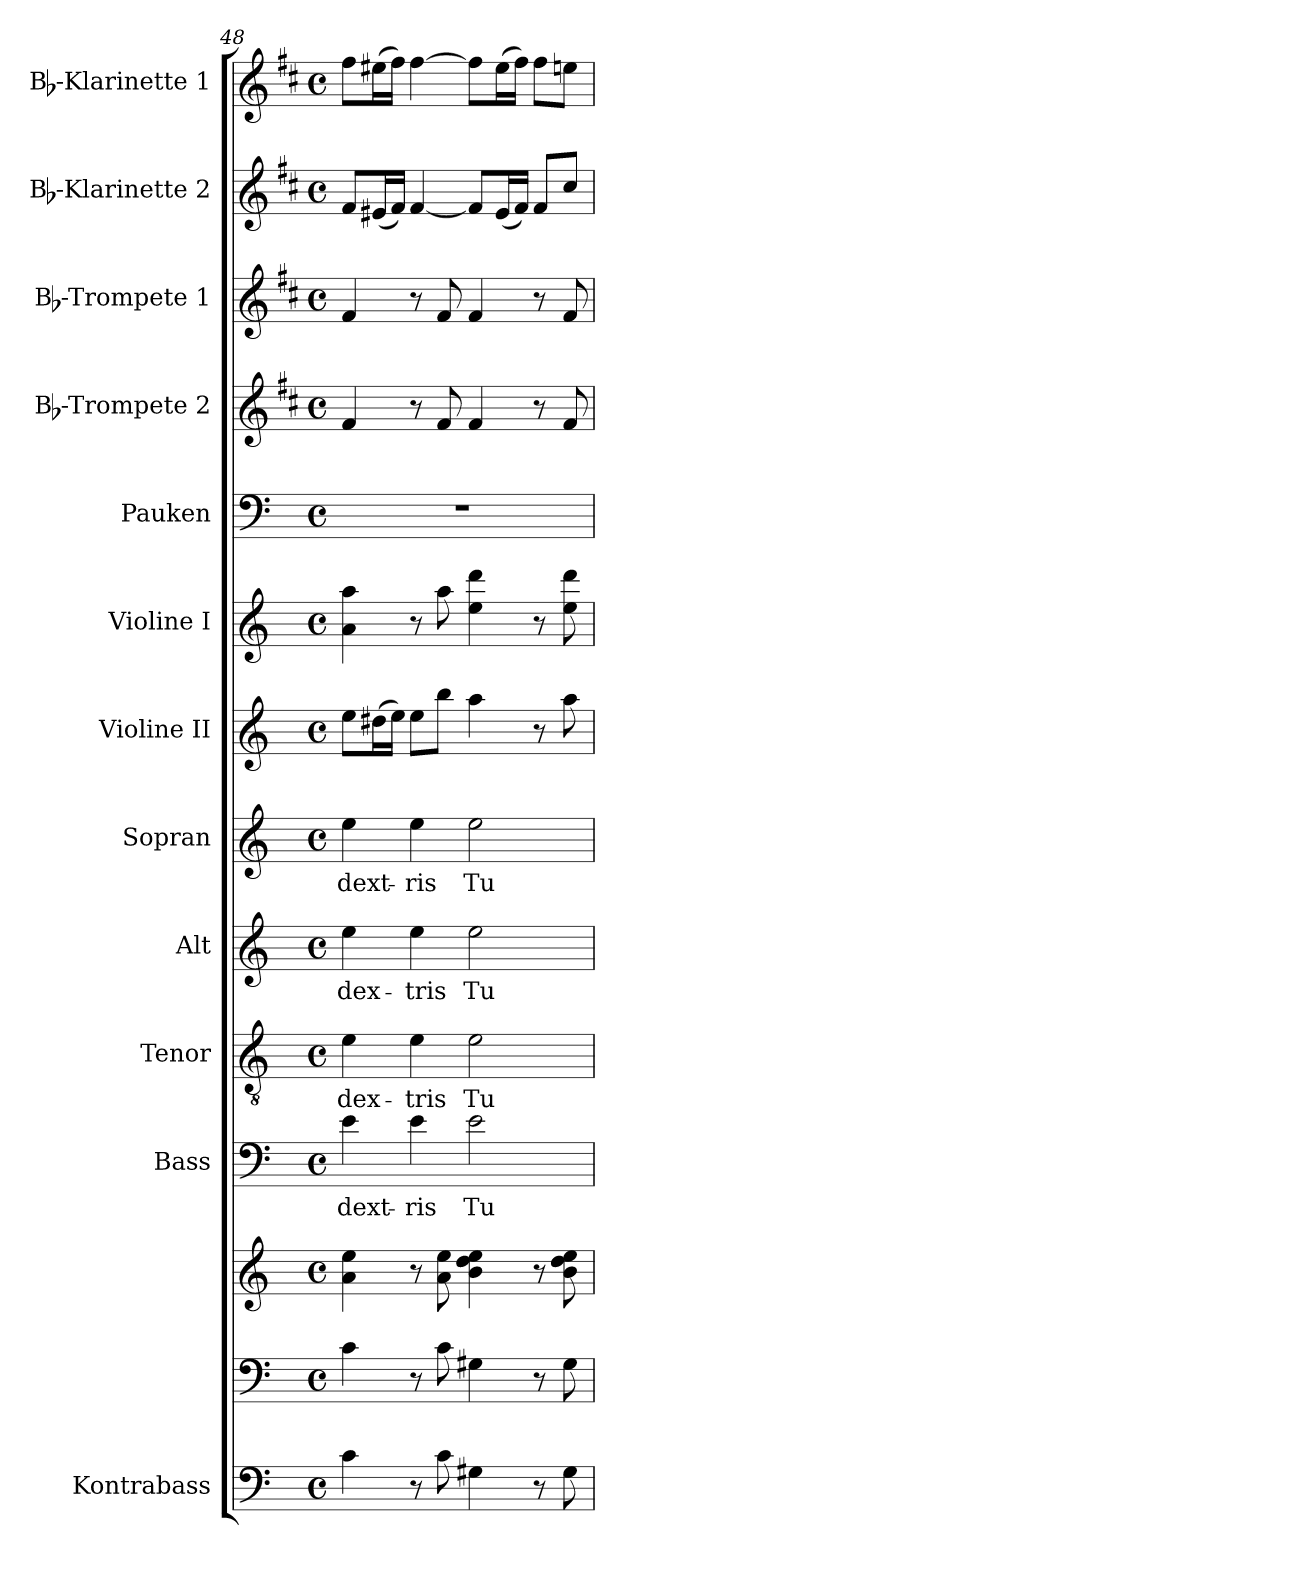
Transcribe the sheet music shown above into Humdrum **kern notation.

**kern	**kern	**kern	**kern	**text	**kern	**text	**kern	**text	**kern	**text	**kern	**kern	**kern	**kern	**kern	**kern	**kern
*part13	*part12	*part12	*part11	*part11	*part10	*part10	*part9	*part9	*part8	*part8	*part7	*part6	*part5	*part4	*part3	*part2	*part1
*staff14	*staff13	*staff12	*staff11	*staff11	*staff10	*staff10	*staff9	*staff9	*staff8	*staff8	*staff7	*staff6	*staff5	*staff4	*staff3	*staff2	*staff1
*I"Kontrabass	*	*	*I"Bass	*	*I"Tenor	*	*I"Alt	*	*I"Sopran	*	*I"Violine II	*I"Violine I	*I"Pauken	*I"Bb-Trompete 2	*I"Bb-Trompete 1	*I"Bb-Klarinette 2	*I"Bb-Klarinette 1
*I'Kb.	*	*	*I'B.	*	*I'T.	*	*I'A.	*	*I'S.	*	*I'Vl. II	*I'Vl. I	*I'Pk.	*I'Bb Trp. 2	*I'Bb Trp. 1	*I'Bb Kl. 2	*I'Bb Kl. 1
*clefF4	*clefF4	*clefG2	*clefF4	*	*clefGv2	*	*clefG2	*	*clefG2	*	*clefG2	*clefG2	*clefF4	*clefG2	*clefG2	*clefG2	*clefG2
*ITrd7c12	*	*	*	*	*	*	*	*	*	*	*	*	*	*ITrd1c2	*ITrd1c2	*ITrd1c2	*ITrd1c2
*k[]	*k[]	*k[]	*k[]	*	*k[]	*	*k[]	*	*k[]	*	*k[]	*k[]	*k[]	*k[]	*k[]	*k[]	*k[]
*C:	*C:	*C:	*C:	*	*C:	*	*C:	*	*C:	*	*C:	*C:	*C:	*C:	*C:	*C:	*C:
*M4/4	*M4/4	*M4/4	*M4/4	*	*M4/4	*	*M4/4	*	*M4/4	*	*M4/4	*M4/4	*M4/4	*M4/4	*M4/4	*M4/4	*M4/4
*met(c)	*met(c)	*met(c)	*met(c)	*	*met(c)	*	*met(c)	*	*met(c)	*	*met(c)	*met(c)	*met(c)	*met(c)	*met(c)	*met(c)	*met(c)
=48	=48	=48	=48	=48	=48	=48	=48	=48	=48	=48	=48	=48	=48	=48	=48	=48	=48
!	!	!	!	!LO:LY:b	!	!LO:LY:b	!	!LO:LY:b	!	!LO:LY:b	!	!	!	!	!	!	!
4C\	4c\	4a\ 4ee\	4e\	dext-	4e\	dex-	4ee\	dex-	4ee\	dext-	8ee\L	4a\ 4aa\	1r	4e/	4e/	8e/L	8ee\L
.	.	.	.	.	.	.	.	.	.	.	(>16dd#X\L	.	.	.	.	(<16d#X/L	(>16dd#X\L
.	.	.	.	.	.	.	.	.	.	.	16ee\JJ)	.	.	.	.	16e/JJ)	16ee\JJ)
!	!	!	!	!LO:LY:b	!	!LO:LY:b	!	!LO:LY:b	!	!LO:LY:b	!	!	!	!	!	!	!
8r	8r	8r	4e\	-ris	4e\	-tris	4ee\	-tris	4ee\	-ris	8ee\L	8r	.	8r	8r	[4e/	[4ee\
8C\	8c\	8a\ 8ee\	.	.	.	.	.	.	.	.	8bb\J	8aa\	.	8e/	8e/	.	.
!	!	!	!	!LO:LY:b	!	!LO:LY:b	!	!LO:LY:b	!	!LO:LY:b	!	!	!	!	!	!	!
4GG#X\	4G#X\	4b\ 4dd\ 4ee\	2e\	Tu-	2e\	Tu-	2ee\	Tu-	2ee\	Tu-	4aa\	4ee\ 4ddd\	.	4e/	4e/	8e/L]	8ee\L]
.	.	.	.	.	.	.	.	.	.	.	.	.	.	.	.	(<16d#/L	(>16dd#\L
.	.	.	.	.	.	.	.	.	.	.	.	.	.	.	.	16e/JJ)	16ee\JJ)
8r	8r	8r	.	.	.	.	.	.	.	.	8r	8r	.	8r	8r	8e/L	8ee\L
8GG#\	8G#\	8b\ 8dd\ 8ee\	.	.	.	.	.	.	.	.	8aa\	8ee\ 8ddd\	.	8e/	8e/	8b/J	8ddn\J
=	=	=	=	=	=	=	=	=	=	=	=	=	=	=	=	=	=
*-	*-	*-	*-	*-	*-	*-	*-	*-	*-	*-	*-	*-	*-	*-	*-	*-	*-
